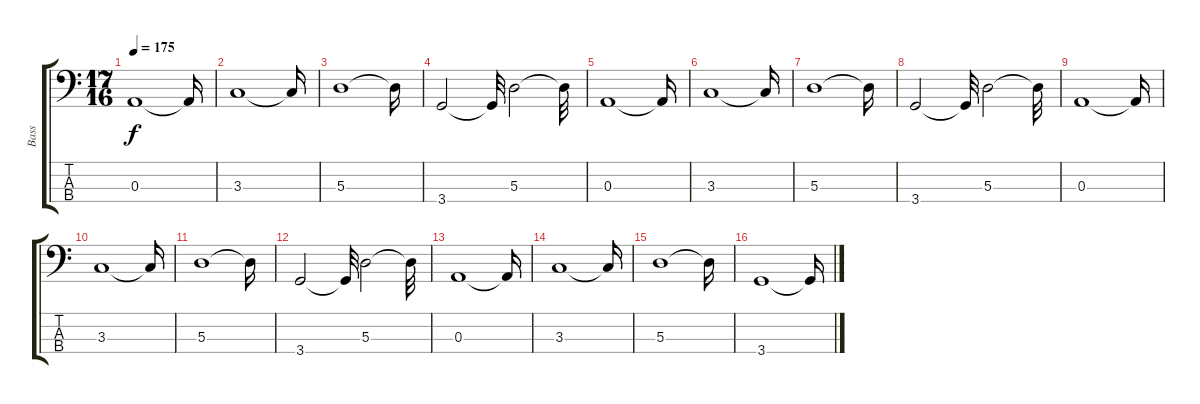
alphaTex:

\track ("Bass" "Bass") {instrument electricbassfinger}
\staff {score tabs}
\tuning (G2 D2 A1 E1) {hide}
\ts (17 16)
\tempo 175
\clef f4
\ks c
0.3.1{dy f} 0.3{t}.16 |
3.3.1 3.3{t}.16 |
5.3.1 5.3{t}.16 |
3.4.2 3.4{t}.32 5.3.2 5.3{t}.32 |
0.3.1 0.3{t}.16 |
3.3.1 3.3{t}.16 |
5.3.1 5.3{t}.16 |
3.4.2 3.4{t}.32 5.3.2 5.3{t}.32 |
0.3.1 0.3{t}.16 |
3.3.1 3.3{t}.16 |
5.3.1 5.3{t}.16 |
3.4.2 3.4{t}.32 5.3.2 5.3{t}.32 |
0.3.1 0.3{t}.16 |
3.3.1 3.3{t}.16 |
5.3.1 5.3{t}.16 |
3.4.1 3.4{t}.16
